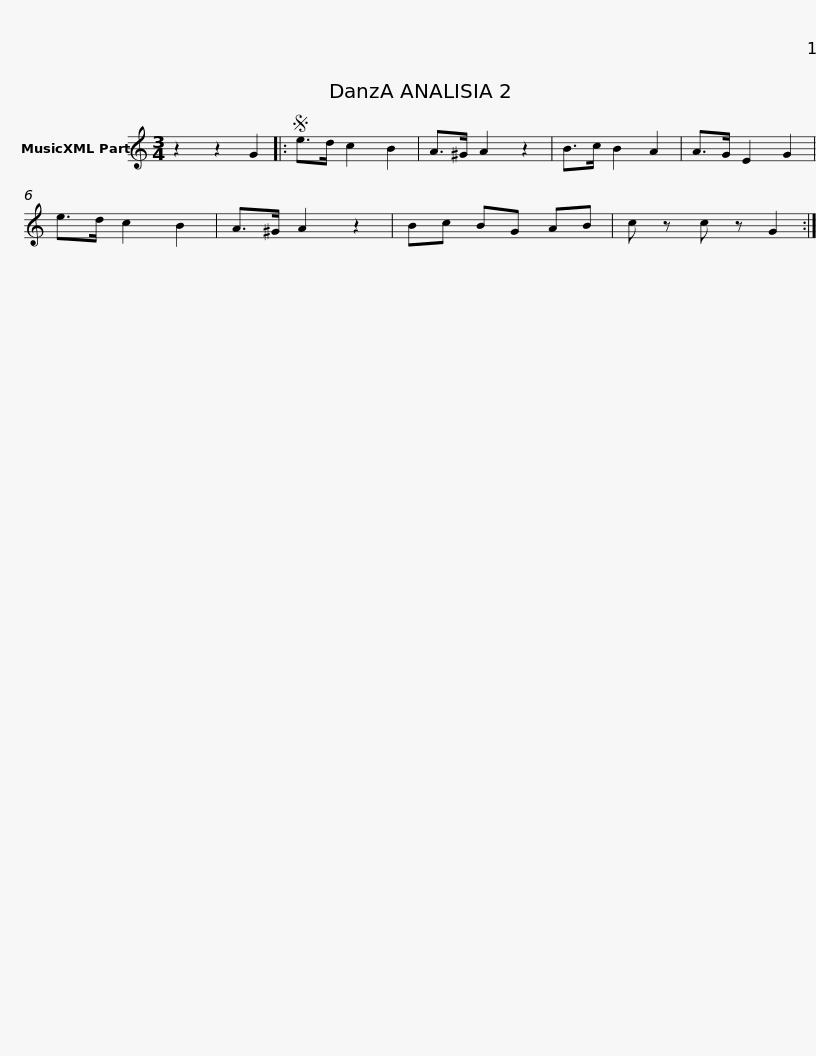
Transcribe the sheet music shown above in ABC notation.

X:1
L:1/8
M:3/4
I:linebreak $
K:C
V:1 treble
V:1
 z2 z2 G2 |:S e>d c2 B2 | A>^G A2 z2 | B>c B2 A2 |$ A>G E2 G2 | %5
 e>d c2 B2 | A>^G A2 z2 | Bc BG AB | c z c z G2 :| %9
